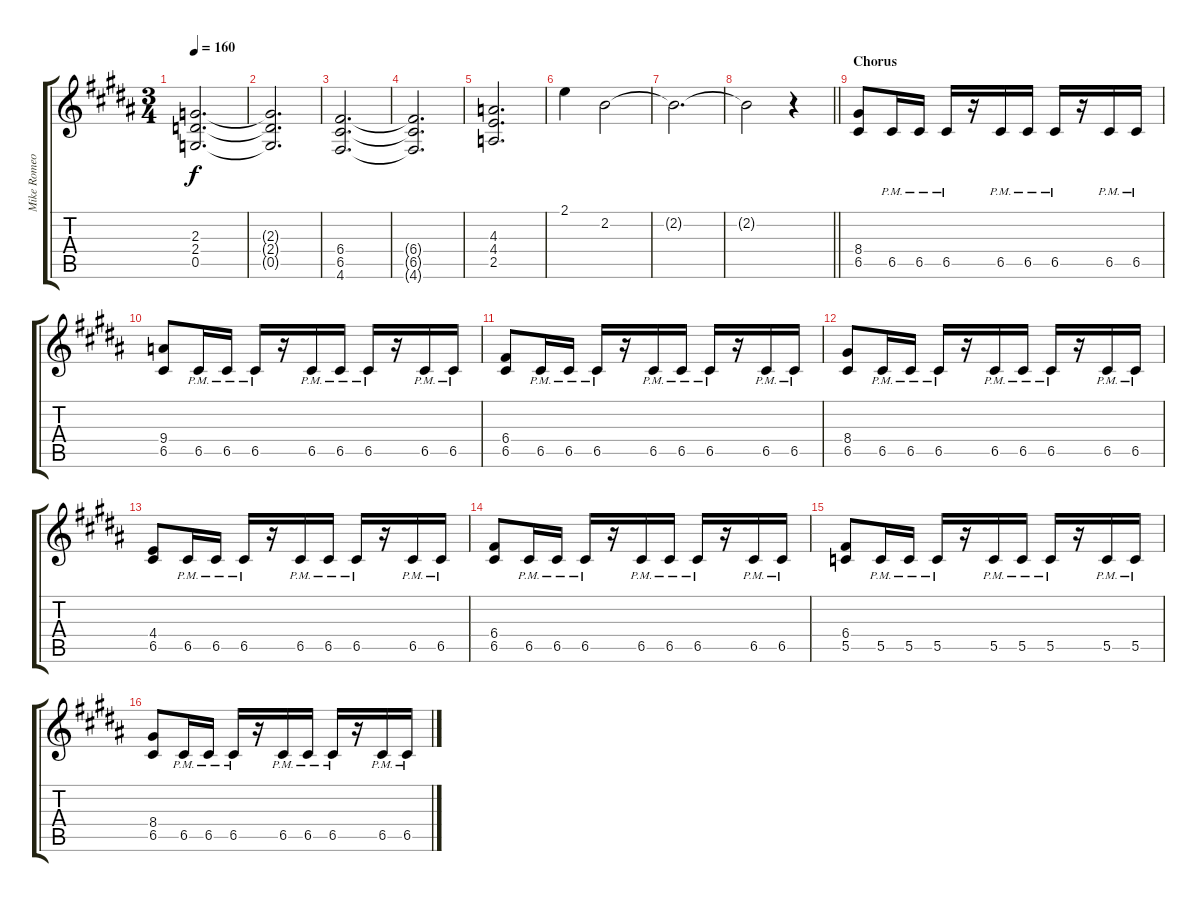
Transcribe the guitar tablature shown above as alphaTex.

\track ("Mike Romeo (guitar)" "Mike Romeo") {instrument distortionguitar}
\staff {score tabs}
\tuning (D4 A3 F3 C3 G2 D2) {hide}
\ts (3 4)
\tempo 160
\clef g2
\ks g#minor
(2.3 2.4 0.5).2{d dy f} |
(2.3{t} 2.4{t} 0.5{t}).2{d} |
(6.4 6.5 4.6).2{d} |
(6.4{t} 6.5{t} 4.6{t}).2{d} |
(4.3 4.4 2.5).2{d} |
2.1.4 2.2.2 |
2.2{t}.2{d} |
\barLineRight lightlight
2.2{t}.2 r.4 |
\section ("" "Chorus ")
(8.4 6.5).8 6.5{pm}.16 6.5{pm}.16 6.5{pm}.16 r.16 6.5{pm}.16 6.5{pm}.16 6.5{pm}.16 r.16 6.5{pm}.16 6.5{pm}.16 |
(9.4 6.5).8 6.5{pm}.16 6.5{pm}.16 6.5{pm}.16 r.16 6.5{pm}.16 6.5{pm}.16 6.5{pm}.16 r.16 6.5{pm}.16 6.5{pm}.16 |
(6.4 6.5).8 6.5{pm}.16 6.5{pm}.16 6.5{pm}.16 r.16 6.5{pm}.16 6.5{pm}.16 6.5{pm}.16 r.16 6.5{pm}.16 6.5{pm}.16 |
(8.4 6.5).8 6.5{pm}.16 6.5{pm}.16 6.5{pm}.16 r.16 6.5{pm}.16 6.5{pm}.16 6.5{pm}.16 r.16 6.5{pm}.16 6.5{pm}.16 |
(4.4 6.5).8 6.5{pm}.16 6.5{pm}.16 6.5{pm}.16 r.16 6.5{pm}.16 6.5{pm}.16 6.5{pm}.16 r.16 6.5{pm}.16 6.5{pm}.16 |
(6.4 6.5).8 6.5{pm}.16 6.5{pm}.16 6.5{pm}.16 r.16 6.5{pm}.16 6.5{pm}.16 6.5{pm}.16 r.16 6.5{pm}.16 6.5{pm}.16 |
(6.4 5.5).8 5.5{pm}.16 5.5{pm}.16 5.5{pm}.16 r.16 5.5{pm}.16 5.5{pm}.16 5.5{pm}.16 r.16 5.5{pm}.16 5.5{pm}.16 |
(8.4 6.5).8 6.5{pm}.16 6.5{pm}.16 6.5{pm}.16 r.16 6.5{pm}.16 6.5{pm}.16 6.5{pm}.16 r.16 6.5{pm}.16 6.5{pm}.16
